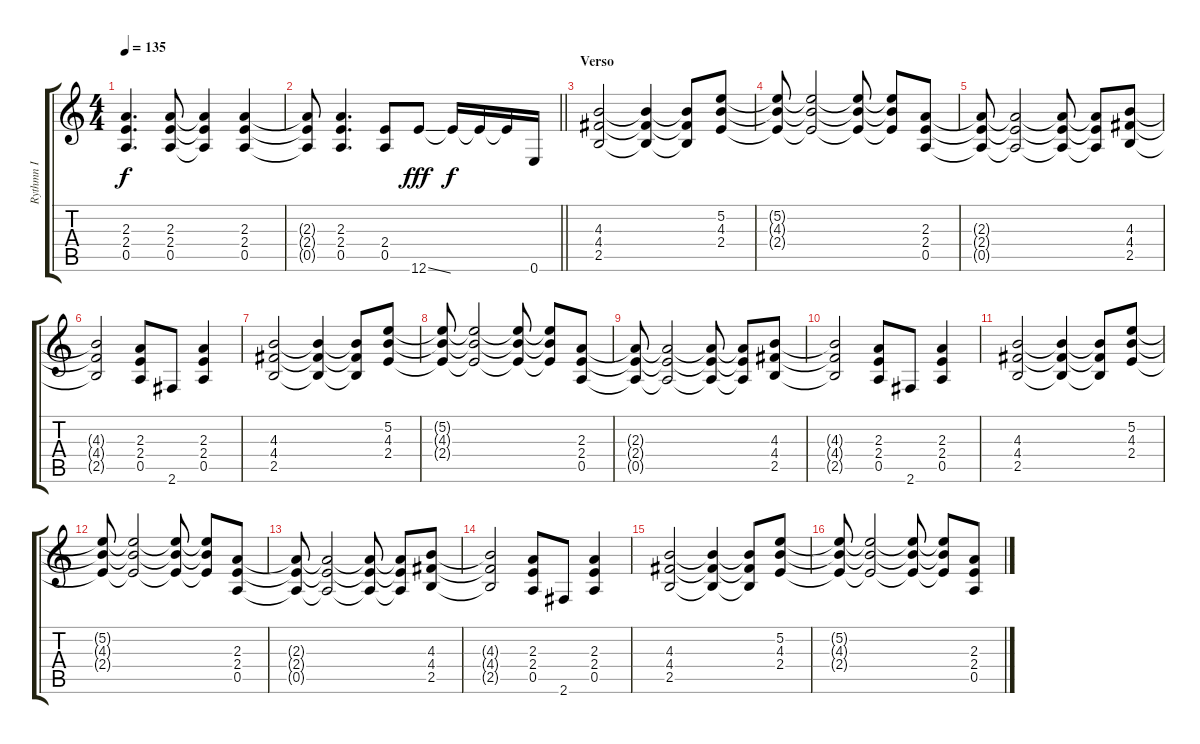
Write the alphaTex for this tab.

\track ("Rythmn I" "Rythmn I") {instrument overdrivenguitar}
\staff {score tabs}
\tuning (E4 B3 G3 D3 A2 E2) {hide}
\ts (4 4)
\tempo 135
\clef g2
\ks c
(2.3{t} 2.4{t} 0.5{t}).4{d dy f} (2.3 2.4 0.5).8 (2.3{t} 2.4{t} 0.5{t}).4 (2.3 2.4 0.5).4 |
\barLineRight lightlight
(2.3{t} 2.4{t} 0.5{t}).8 (2.3 2.4 0.5).4{d} (2.4 0.5).8 12.6{ss}.8{dy fff} 12.6{t}.16{dy f} 12.6{t}.16 12.6{t}.16 0.6.16 |
\section ("" "Verso")
(4.3 4.4 2.5).2 (4.3{t} 4.4{t} 2.5{t}).4 (4.3{t} 4.4{t} 2.5{t}).8 (5.2 4.3 2.4).8 |
(5.2{t} 4.3{t} 2.4{t}).8 (5.2{t} 4.3{t} 2.4{t}).2 (5.2{t} 4.3{t} 2.4{t}).8 (5.2{t} 4.3{t} 2.4{t}).8 (2.3 2.4 0.5).8 |
(2.3{t} 2.4{t} 0.5{t}).8 (2.3{t} 2.4{t} 0.5{t}).2 (2.3{t} 2.4{t} 0.5{t}).8 (2.3{t} 2.4{t} 0.5{t}).8 (4.3 4.4 2.5).8 |
(4.3{t} 4.4{t} 2.5{t}).2 (2.3 2.4 0.5).8 2.6.8 (2.3 2.4 0.5).4 |
(4.3 4.4 2.5).2 (4.3{t} 4.4{t} 2.5{t}).4 (4.3{t} 4.4{t} 2.5{t}).8 (5.2 4.3 2.4).8 |
(5.2{t} 4.3{t} 2.4{t}).8 (5.2{t} 4.3{t} 2.4{t}).2 (5.2{t} 4.3{t} 2.4{t}).8 (5.2{t} 4.3{t} 2.4{t}).8 (2.3 2.4 0.5).8 |
(2.3{t} 2.4{t} 0.5{t}).8 (2.3{t} 2.4{t} 0.5{t}).2 (2.3{t} 2.4{t} 0.5{t}).8 (2.3{t} 2.4{t} 0.5{t}).8 (4.3 4.4 2.5).8 |
(4.3{t} 4.4{t} 2.5{t}).2 (2.3 2.4 0.5).8 2.6.8 (2.3 2.4 0.5).4 |
(4.3 4.4 2.5).2 (4.3{t} 4.4{t} 2.5{t}).4 (4.3{t} 4.4{t} 2.5{t}).8 (5.2 4.3 2.4).8 |
(5.2{t} 4.3{t} 2.4{t}).8 (5.2{t} 4.3{t} 2.4{t}).2 (5.2{t} 4.3{t} 2.4{t}).8 (5.2{t} 4.3{t} 2.4{t}).8 (2.3 2.4 0.5).8 |
(2.3{t} 2.4{t} 0.5{t}).8 (2.3{t} 2.4{t} 0.5{t}).2 (2.3{t} 2.4{t} 0.5{t}).8 (2.3{t} 2.4{t} 0.5{t}).8 (4.3 4.4 2.5).8 |
(4.3{t} 4.4{t} 2.5{t}).2 (2.3 2.4 0.5).8 2.6.8 (2.3 2.4 0.5).4 |
(4.3 4.4 2.5).2 (4.3{t} 4.4{t} 2.5{t}).4 (4.3{t} 4.4{t} 2.5{t}).8 (5.2 4.3 2.4).8 |
(5.2{t} 4.3{t} 2.4{t}).8 (5.2{t} 4.3{t} 2.4{t}).2 (5.2{t} 4.3{t} 2.4{t}).8 (5.2{t} 4.3{t} 2.4{t}).8 (2.3 2.4 0.5).8
